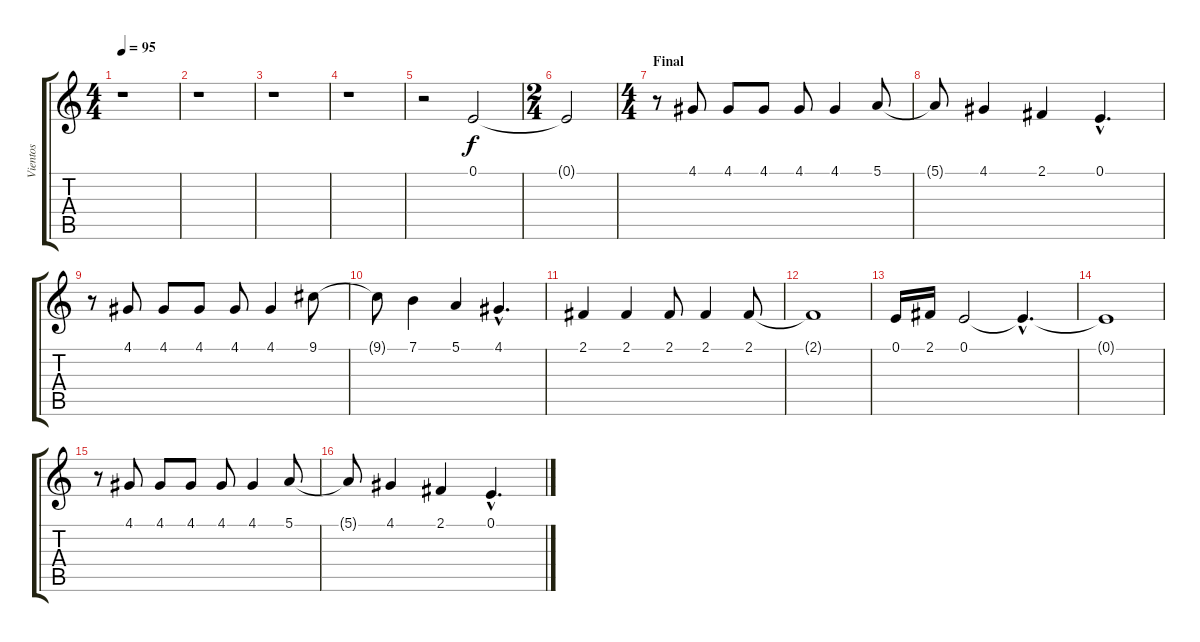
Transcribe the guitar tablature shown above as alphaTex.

\track ("Vientos" "Vientos") {instrument brasssection}
\staff {score tabs}
\tuning (E4 B3 G3 D3 A2 E2) {hide}
\ts (4 4)
\tempo 95
\clef g2
\ks c
r.1{dy f} |
r.1 |
r.1 |
r.1 |
r.2 0.1.2 |
\ts (2 4)
0.1{t}.2 |
\ts (4 4)
\section ("" "Final")
r.8 4.1.8 4.1.8 4.1.8 4.1.8 4.1.4 5.1.8 |
5.1{t}.8 4.1.4 2.1.4 0.1{hac}.4{d} |
r.8 4.1.8 4.1.8 4.1.8 4.1.8 4.1.4 9.1.8 |
9.1{t}.8 7.1.4 5.1.4 4.1{hac}.4{d} |
2.1.4 2.1.4 2.1.8 2.1.4 2.1.8 |
2.1{t}.1 |
0.1.16 2.1.16 0.1.2 0.1{hac t}.4{d} |
0.1{t}.1 |
r.8 4.1.8 4.1.8 4.1.8 4.1.8 4.1.4 5.1.8 |
5.1{t}.8 4.1.4 2.1.4 0.1{hac}.4{d}
